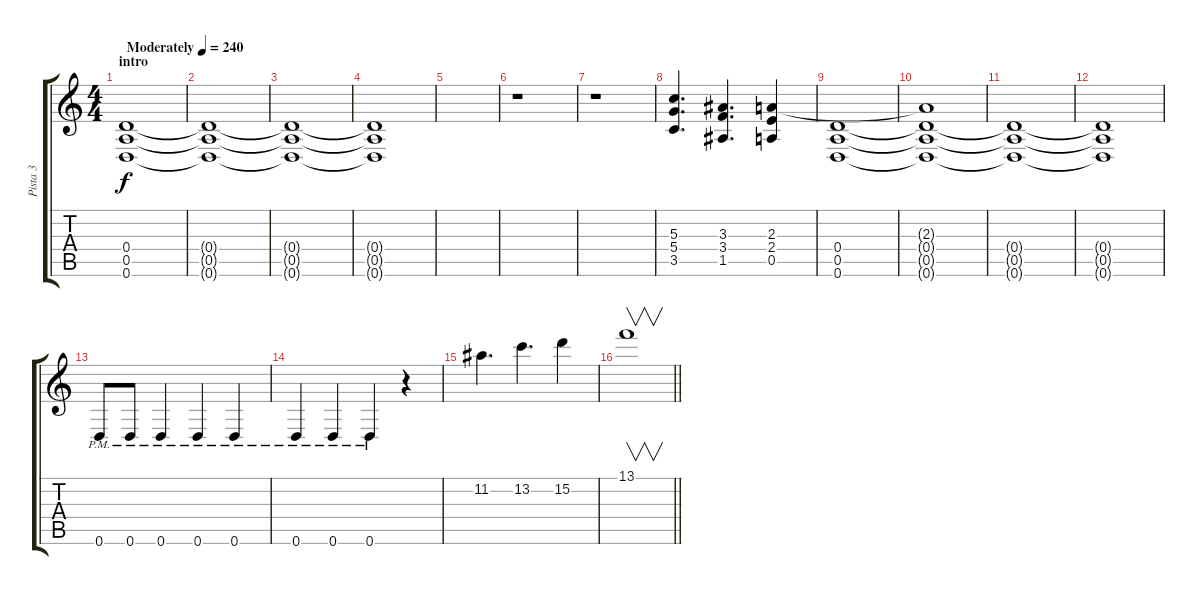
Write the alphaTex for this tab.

\track ("Pista 3" "Pista 3") {instrument distortionguitar}
\staff {score tabs}
\tuning (E4 B3 G3 D3 A2 D2) {hide}
\ts (4 4)
\section ("" "intro")
\tempo (240 "Moderately")
\clef g2
\ks c
(0.4 0.5 0.6).1{dy f instrument distortionguitar} |
(0.4{t} 0.5{t} 0.6{t}).1 |
(0.4{t} 0.5{t} 0.6{t}).1 |
(0.4{t} 0.5{t} 0.6{t}).1 |
|
r.1 |
r.1 |
(5.3 5.4 3.5).4{d} (3.3 3.4 1.5).4{d} (2.3 2.4 0.5).4 |
(0.4 0.5 0.6).1 |
(2.3{t} 0.4{t} 0.5{t} 0.6{t}).1 |
(0.4{t} 0.5{t} 0.6{t}).1 |
(0.4{t} 0.5{t} 0.6{t}).1 |
0.6{pm}.8 0.6{pm}.8 0.6{pm}.4 0.6{pm}.4 0.6{pm}.4 |
0.6{pm}.4 0.6{pm}.4 0.6{pm}.4 r.4 |
11.2.4{d} 13.2.4{d} 15.2.4 |
\barLineRight lightlight
13.1.1{v}
